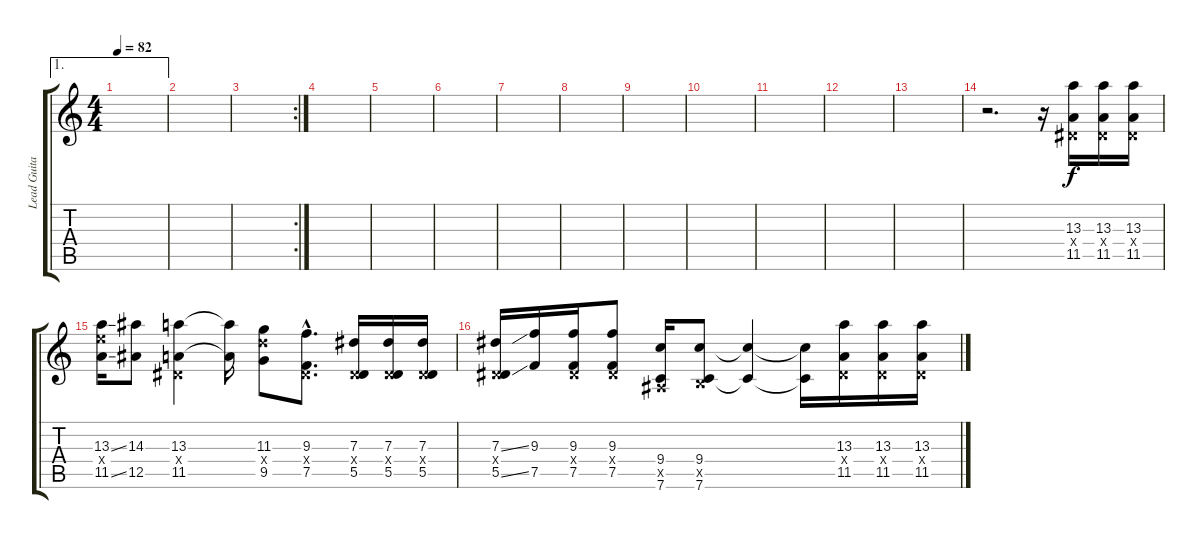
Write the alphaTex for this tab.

\track ("Lead Guitar" "Lead Guita") {instrument distortionguitar}
\staff {score tabs}
\tuning (F4 C4 Ab3 Eb3 Bb2 F2) {hide}
\ae 1
\ts (4 4)
\tempo 82
\clef g2
\ks c
|
|
\rc 2
|
|
|
|
|
|
|
|
|
|
|
r.2{d} r.16 (13.3 0.4{x} 11.5).16 (13.3 0.4{x} 11.5).16 (13.3 0.4{x} 11.5).16 |
(13.3{ss} 13.4{x} 11.5{ss}).16 (14.3 12.5).8 (13.3 0.4{x} 11.5).4 (13.3{t} 11.5{t}).16 (11.3 11.4{x} 9.5).8 (9.3{hac} 0.4{hac x} 7.5{hac}).8{d} (7.3 0.4{x} 5.5).16 (7.3 0.4{x} 5.5).16 (7.3 0.4{x} 5.5).16 |
(7.3{ss} 0.4{x} 5.5{ss}).16 (9.3 7.5).16 (9.3 0.4{x} 7.5).16 (9.3 0.4{x} 7.5).8 (9.4 0.5{x} 7.6).16 (9.4 1.5{x} 7.6).8 (9.4{t} 7.6{t}).4 (9.4{t} 7.6{t}).16 (13.3 0.4{x} 11.5).16 (13.3 0.4{x} 11.5).16 (13.3 0.4{x} 11.5).16
